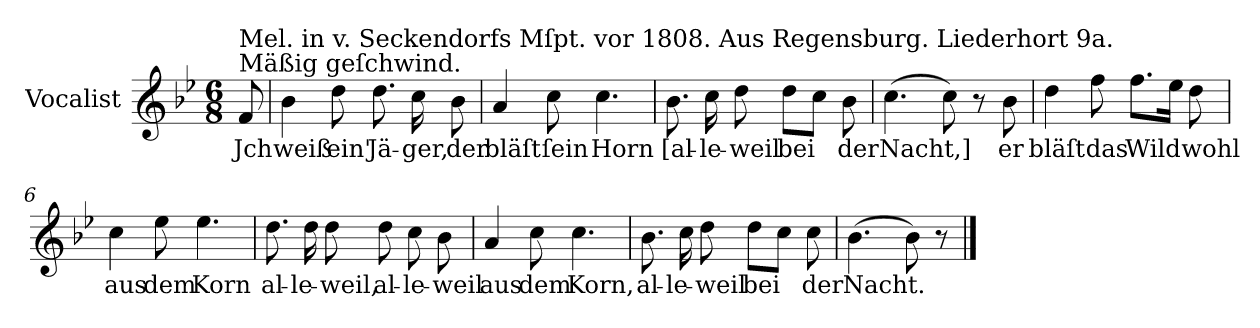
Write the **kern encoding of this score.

**kern	**text
*part1	*part1
*staff1	*staff1
*I"Vocalist	*
*k[b-e-]	*
*B-:	*
*M6/8	*
=	=
!LO:TX:a:t=Mäßig geſchwind.	!
!LO:TX:a:t=Mel. in v. Seckendorfs Mſpt. vor 1808. Aus Regensburg. Liederhort 9a.	!
8f	Jch
=1	=1
4b-	weiß
8dd	ein'
8.dd	Jä-
16cc	-ger,
8b-	der
=2	=2
4a	bläſt
8cc	ſein
4.cc	Horn
=3	=3
8.b-	[al-
16cc	-le-
8dd	-weil
8ddL	bei
8ccJ	.
8b-	der
=4	=4
(4.cc	Nacht,]
8cc)	.
8r	.
8b-	er
=5	=5
4dd	bläſt
8ff	das
8.ffL	Wild
16ee-Jk	.
8dd	wohl
=6	=6
4cc	aus
8ee-	dem
4.ee-	Korn
=7	=7
8.dd	al-
16dd	-le-
8dd	-weil,
8dd	al-
8cc	-le-
8b-	-weil
=8	=8
4a	aus
8cc	dem
4.cc	Korn,
=9	=9
8.b-	al-
16cc	-le-
8dd	-weil
8ddL	bei
8ccJ	.
8cc	der
=10	=10
(4.b-	Nacht.
8b-)	.
8r	.
==	==
*-	*-
